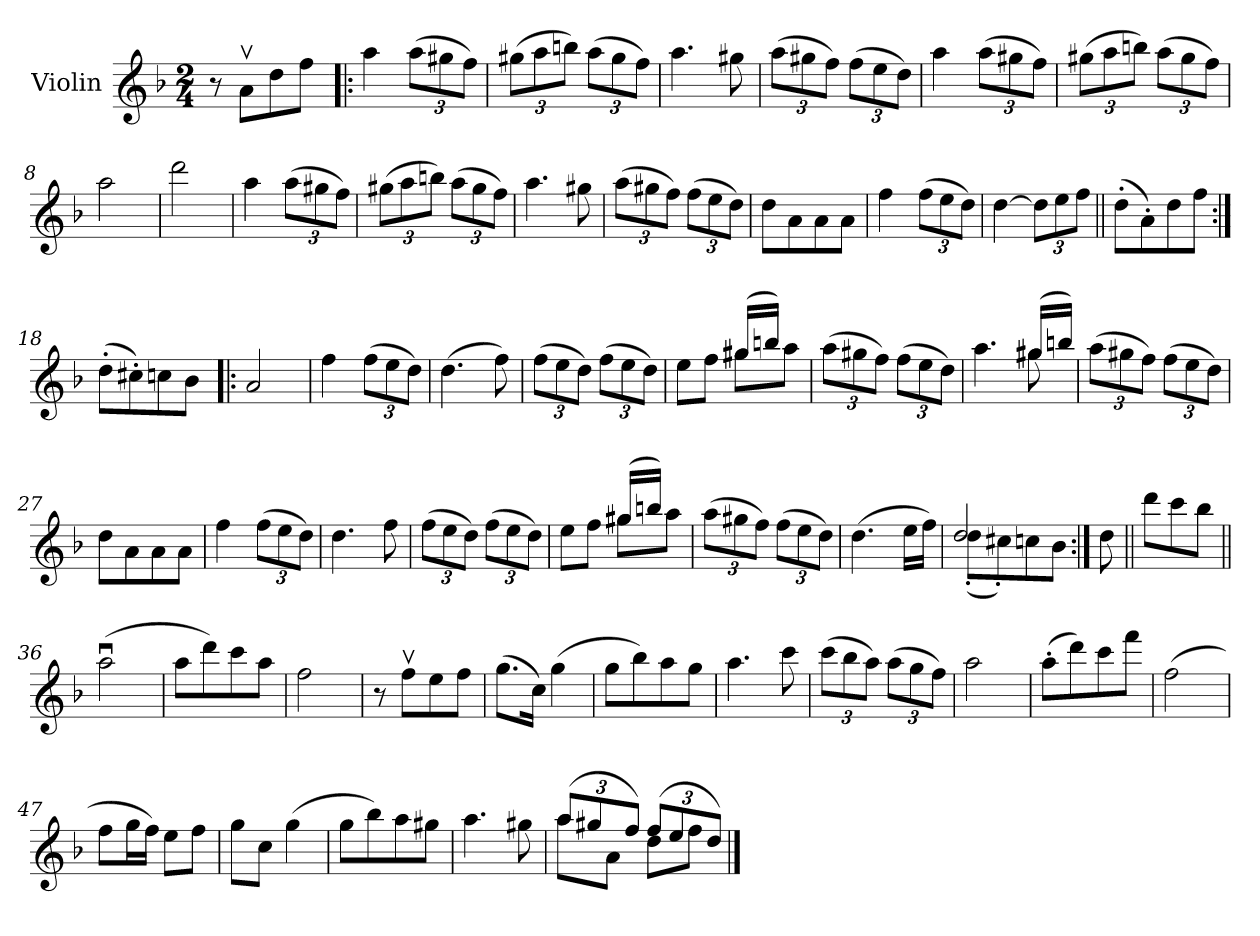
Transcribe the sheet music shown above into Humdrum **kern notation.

**kern
*part1
*staff1
*I"Violin
*I'Vln.
*clefG2
*k[b-]
*d:
*M2/4
=1
8r
8av\L
8dd\
8ff\J
=2!|:
4aa\
*Xbrackettup
(>12aa\L
12gg#X\
12ff\J)
=3
(>12gg#X\L
12aa\
12bbn\J)
(>12aa\L
12gg#\
12ff\J)
=4
4.aa\
8gg#X\
!!LO:LB:g=z
=5
(>12aa\L
12gg#X\
12ff\J)
(>12ff\L
12ee\
12dd\J)
=6
4aa\
(>12aa\L
12gg#X\
12ff\J)
=7
(>12gg#X\L
12aa\
12bbn\J)
(>12aa\L
12gg#\
12ff\J)
=8
2aa\
=9
2ddd\
=10
4aa\
(>12aa\L
12gg#X\
12ff\J)
!!LO:LB:g=z
=11
(>12gg#X\L
12aa\
12bbn\J)
(>12aa\L
12gg#\
12ff\J)
=12
4.aa\
8gg#X\
=13
(>12aa\L
12gg#X\
12ff\J)
(>12ff\L
12ee\
12dd\J)
=14
8dd\L
8a\
8a\
8a\J
=15
4ff\
(>12ff\L
12ee\
12dd\J)
!!LO:LB:g=z
=16
[4dd\
12dd\L]
12ee\
12ff\J
=17||
(>8dd'\L
8a'\)
8dd\
8ff\J
=18:|!
(>8dd'\L
8cc#X'\)
8ccn\
8b-\J
=19!|:
2a/
=20
4ff\
(>12ff\L
12ee\
12dd\J)
=21
(>4.dd\
8ff\)
!!LO:LB:g=z
=22
(>12ff\L
12ee\
12dd\J)
(>12ff\L
12ee\
12dd\J)
=23
*^
4ryy	8ee\L
.	8ff\J
(>16gg#X/LL	8gg#\L
16bbn/JJ)	.
8ryy	8aa\J
*v	*v
=24
(>12aa\L
12gg#X\
12ff\J)
(>12ff\L
12ee\
12dd\J)
=25
*^
4.ryy	4.aa\
(>16gg#X/LL	8gg#\
16bbn/JJ)	.
*v	*v
!!LO:LB:g=z
=26
(>12aa\L
12gg#X\
12ff\J)
(>12ff\L
12ee\
12dd\J)
=27
8dd\L
8a\
8a\
8a\J
=28
4ff\
(>12ff\L
12ee\
12dd\J)
=29
4.dd\
8ff\
=30
(>12ff\L
12ee\
12dd\J)
(>12ff\L
12ee\
12dd\J)
!!LO:LB:g=z
=31
*^
4ryy	8ee\L
.	8ff\J
(>16gg#X/LL	8gg#\L
16bbn/JJ)	.
8ryy	8aa\J
*v	*v
=32
(>12aa\L
12gg#X\
12ff\J)
(>12ff\L
12ee\
12dd\J)
=33
(>4.dd\
16ee\LL
16ff\JJ)
=34
*^
2dd/	(>8dd'\L
.	8cc#X'\)
.	8ccn\
.	8b-\J
*v	*v
!!LO:LB:g=z
=35:|!
8dd\
=35X1||
8ddd\L
8ccc\
8bb-\J
=36||
(>2aau\
=37
8aa\L
8ddd\)
8ccc\
8aa\J
=38
2ff\
=39
8r
8ffv\L
8ee\
8ff\J
=40
(>8.gg\L
16cc\Jk)
(>4gg\
!!LO:LB:g=z
=41
8gg\L
8bb-\)
8aa\
8gg\J
=42
4.aa\
8ccc\
=43
(>12ccc\L
12bb-\
12aa\J)
(>12aa\L
12gg\
12ff\J)
=44
2aa\
=45
(>8aa'\L
8ddd\)
8ccc\
8fff\J
=46
(>2ff\
!!LO:LB:g=z
=47
8ff\L
16gg\L
16ff\JJ)
8ee\L
8ff\J
=48
8gg\L
8cc\J
(>4gg\
=49
8gg\L
8bb-\)
8aa\
8gg#X\J
=50
4.aa\
8gg#X\
=51
*^
(>12aa/L	8aa\L
12gg#X/	.
.	8a\J
12ff/J)	.
(>12ff/L	8dd\L
12ee/	.
.	8ff\J
12dd/J)	.
*v	*v
==
*-
